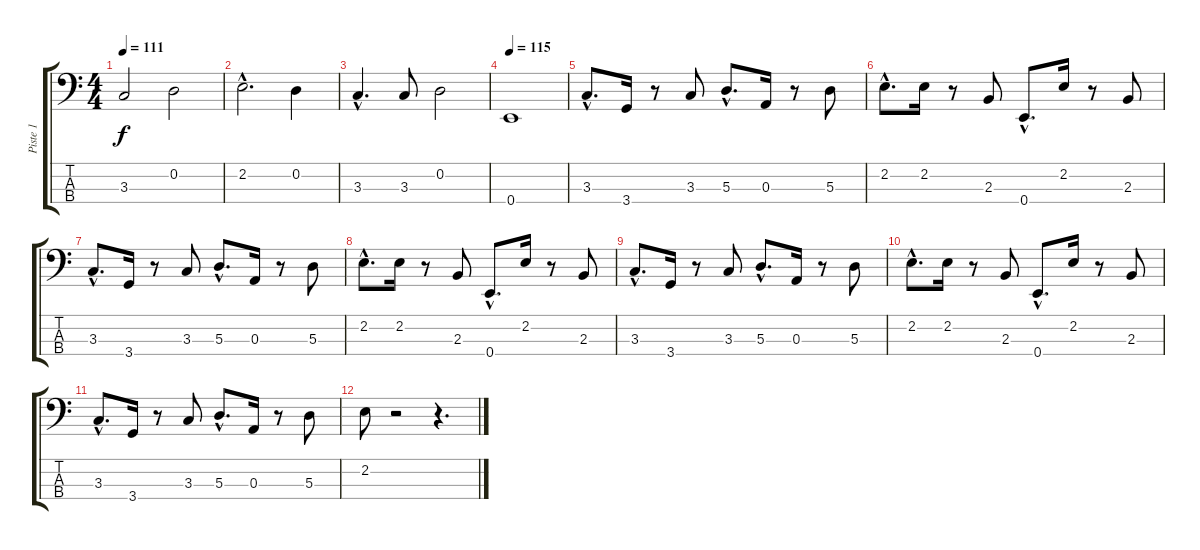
\track ("Piste 1" "Piste 1") {instrument fretlessbass}
\staff {score tabs}
\tuning (G2 D2 A1 E1) {hide}
\ts (4 4)
\tempo 111
\clef f4
\ks c
3.3.2{dy f} 0.2.2 |
2.2{hac}.2{d} 0.2.4 |
3.3{hac}.4{d} 3.3.8 0.2.2 |
\tempo 115
0.4.1 |
3.3{hac}.8{d} 3.4.16 r.8 3.3.8 5.3{hac}.8{d} 0.3.16 r.8 5.3.8 |
2.2{hac}.8{d} 2.2.16 r.8 2.3.8 0.4{hac}.8{d} 2.2.16 r.8 2.3.8 |
3.3{hac}.8{d} 3.4.16 r.8 3.3.8 5.3{hac}.8{d} 0.3.16 r.8 5.3.8 |
2.2{hac}.8{d} 2.2.16 r.8 2.3.8 0.4{hac}.8{d} 2.2.16 r.8 2.3.8 |
3.3{hac}.8{d} 3.4.16 r.8 3.3.8 5.3{hac}.8{d} 0.3.16 r.8 5.3.8 |
2.2{hac}.8{d} 2.2.16 r.8 2.3.8 0.4{hac}.8{d} 2.2.16 r.8 2.3.8 |
3.3{hac}.8{d} 3.4.16 r.8 3.3.8 5.3{hac}.8{d} 0.3.16 r.8 5.3.8 |
2.2.8 r.2 r.4{d}
